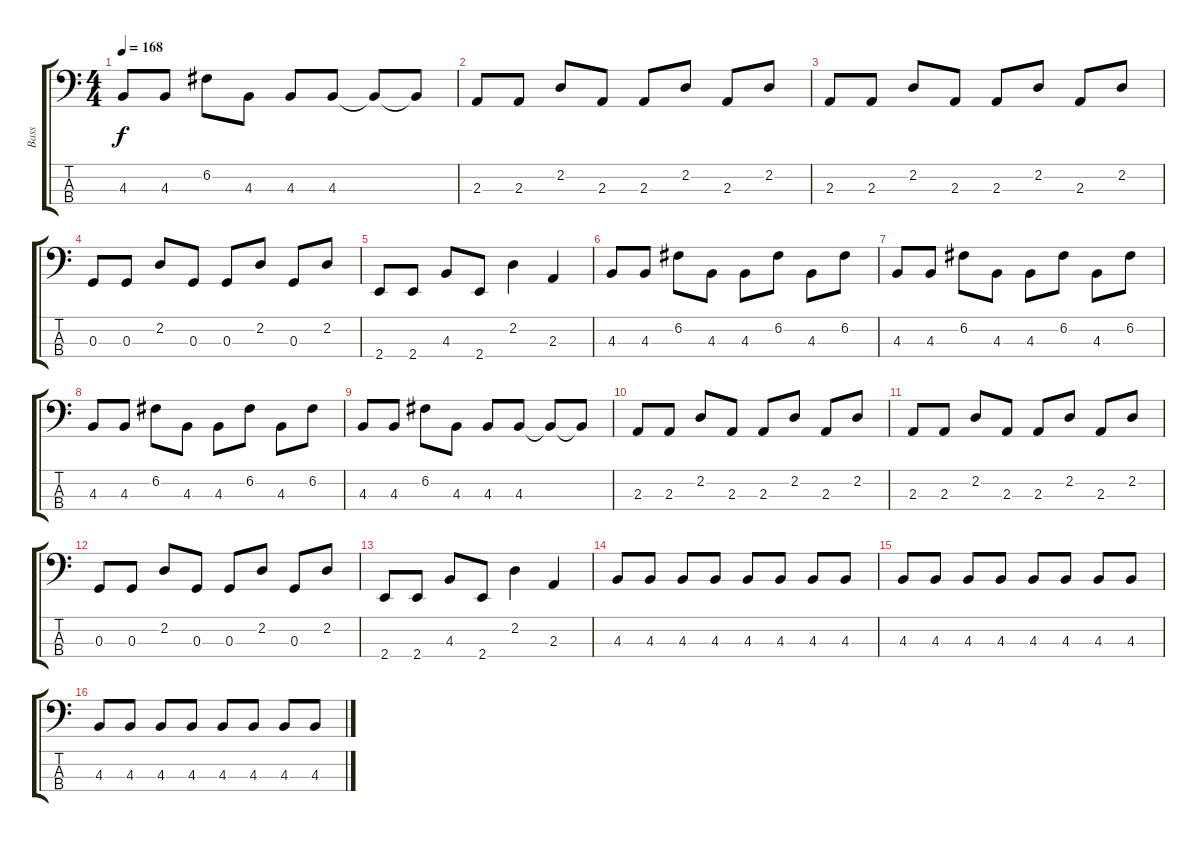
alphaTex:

\track ("Bass" "Bass") {instrument electricbasspick}
\staff {score tabs}
\tuning (F2 C2 G1 D1) {hide}
\ts (4 4)
\tempo 168
\clef f4
\ks c
4.3.8{dy f} 4.3.8 6.2.8 4.3.8 4.3.8 4.3.8 4.3{t}.8 4.3{t}.8 |
2.3.8 2.3.8 2.2.8 2.3.8 2.3.8 2.2.8 2.3.8 2.2.8 |
2.3.8 2.3.8 2.2.8 2.3.8 2.3.8 2.2.8 2.3.8 2.2.8 |
0.3.8 0.3.8 2.2.8 0.3.8 0.3.8 2.2.8 0.3.8 2.2.8 |
2.4.8 2.4.8 4.3.8 2.4.8 2.2.4 2.3.4 |
4.3.8 4.3.8 6.2.8 4.3.8 4.3.8 6.2.8 4.3.8 6.2.8 |
4.3.8 4.3.8 6.2.8 4.3.8 4.3.8 6.2.8 4.3.8 6.2.8 |
4.3.8 4.3.8 6.2.8 4.3.8 4.3.8 6.2.8 4.3.8 6.2.8 |
4.3.8 4.3.8 6.2.8 4.3.8 4.3.8 4.3.8 4.3{t}.8 4.3{t}.8 |
2.3.8 2.3.8 2.2.8 2.3.8 2.3.8 2.2.8 2.3.8 2.2.8 |
2.3.8 2.3.8 2.2.8 2.3.8 2.3.8 2.2.8 2.3.8 2.2.8 |
0.3.8 0.3.8 2.2.8 0.3.8 0.3.8 2.2.8 0.3.8 2.2.8 |
2.4.8 2.4.8 4.3.8 2.4.8 2.2.4 2.3.4 |
4.3.8 4.3.8 4.3.8 4.3.8 4.3.8 4.3.8 4.3.8 4.3.8 |
4.3.8 4.3.8 4.3.8 4.3.8 4.3.8 4.3.8 4.3.8 4.3.8 |
4.3.8 4.3.8 4.3.8 4.3.8 4.3.8 4.3.8 4.3.8 4.3.8
